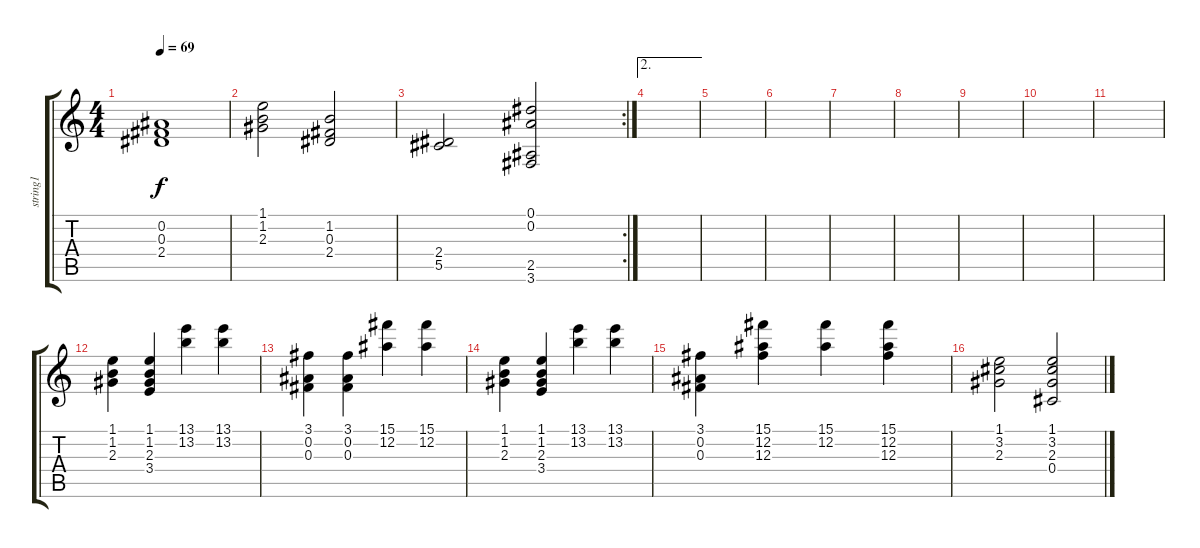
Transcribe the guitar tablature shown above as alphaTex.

\track ("string1" "string1") {instrument stringensemble2}
\staff {score tabs}
\tuning (Eb5 Bb4 Gb4 Db4 Ab3 Eb3) {hide}
\ts (4 4)
\tempo 69
\clef g2
\ks c
(0.2 0.3 2.4).1{dy f} |
(1.1 1.2 2.3).2 (1.2 0.3 2.4).2 |
\rc 2
(2.4 5.5).2 (0.1 0.2 2.5 3.6).2 |
\ae 2
|
|
|
|
|
|
|
|
(1.1 1.2 2.3).4 (1.1 1.2 2.3 3.4).4 (13.1 13.2).4 (13.1 13.2).4 |
(3.1 0.2 0.3).4 (3.1 0.2 0.3).4 (15.1 12.2).4 (15.1 12.2).4 |
(1.1 1.2 2.3).4 (1.1 1.2 2.3 3.4).4 (13.1 13.2).4 (13.1 13.2).4 |
(3.1 0.2 0.3).4 (15.1 12.2 12.3).4 (15.1 12.2).4 (15.1 12.2 12.3).4 |
(1.1 3.2 2.3).2 (1.1 3.2 2.3 0.4).2
